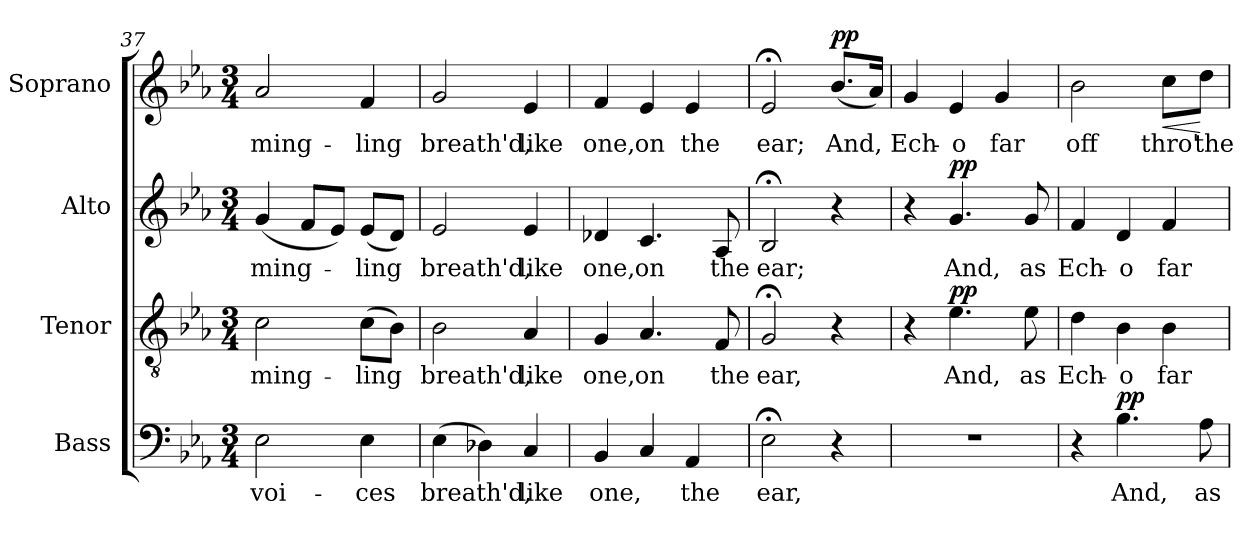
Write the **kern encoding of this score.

**kern	**text	**dynam	**kern	**text	**dynam	**kern	**text	**dynam	**kern	**text	**dynam
*part4	*part4	*part4	*part3	*part3	*part3	*part2	*part2	*part2	*part1	*part1	*part1
*staff4	*staff4	*staff4	*staff3	*staff3	*staff3	*staff2	*staff2	*staff2	*staff1	*staff1	*staff1
*I"Bass	*	*	*I"Tenor	*	*	*I"Alto	*	*	*I"Soprano	*	*
*I'B.	*	*	*I'T.	*	*	*I'A.	*	*	*I'S.	*	*
*clefF4	*	*	*clefGv2	*	*	*clefG2	*	*	*clefG2	*	*
*	*	*	*ITrd7c12	*	*	*	*	*	*	*	*
*k[b-e-a-]	*	*	*k[b-e-a-]	*	*	*k[b-e-a-]	*	*	*k[b-e-a-]	*	*
*E-:	*	*	*E-:	*	*	*E-:	*	*	*E-:	*	*
*M3/4	*	*	*M3/4	*	*	*M3/4	*	*	*M3/4	*	*
=37	=37	=37	=37	=37	=37	=37	=37	=37	=37	=37	=37
!	!LO:LY:b:color=#000000	!	!	!	!	!	!	!	!	!	!
!	!	!	!	!LO:LY:b:color=#000000	!	!	!	!	!	!	!
!	!	!	!	!	!	!	!LO:LY:b:color=#000000	!	!	!	!
!	!	!	!	!	!	!	!	!	!	!LO:LY:b:color=#000000	!
2E-i\	voi-	.	2Ci\	-ming-	.	(4gi/	-ming-	.	2a-i/	-ming-	.
.	.	.	.	.	.	8fi/L	.	.	.	.	.
.	.	.	.	.	.	8e-i/J)	.	.	.	.	.
!	!LO:LY:b:color=#000000	!	!	!	!	!	!	!	!	!	!
!	!	!	!	!LO:LY:b:color=#000000	!	!	!	!	!	!	!
!	!	!	!	!	!	!	!LO:LY:b:color=#000000	!	!	!	!
!	!	!	!	!	!	!	!	!	!	!LO:LY:b:color=#000000	!
4E-i\	-ces	.	(8Ci\L	-ling	.	(8e-i/L	-ling	.	4fi/	-ling	.
.	.	.	8BB-i\J)	.	.	8di/J)	.	.	.	.	.
=38	=38	=38	=38	=38	=38	=38	=38	=38	=38	=38	=38
!	!LO:LY:b:color=#000000	!	!	!	!	!	!	!	!	!	!
!	!	!	!	!LO:LY:b:color=#000000	!	!	!	!	!	!	!
!	!	!	!	!	!	!	!LO:LY:b:color=#000000	!	!	!	!
!	!	!	!	!	!	!	!	!	!	!LO:LY:b:color=#000000	!
(4E-i\	breath'd,	.	2BB-i\	breath'd,	.	2e-i/	breath'd,	.	2gi/	breath'd,	.
4D-Xi\)	.	.	.	.	.	.	.	.	.	.	.
!	!LO:LY:b:color=#000000	!	!	!	!	!	!	!	!	!	!
!	!	!	!	!LO:LY:b:color=#000000	!	!	!	!	!	!	!
!	!	!	!	!	!	!	!LO:LY:b:color=#000000	!	!	!	!
!	!	!	!	!	!	!	!	!	!	!LO:LY:b:color=#000000	!
4Ci/	like	.	4AA-i/	like	.	4e-i/	like	.	4e-i/	like	.
=39	=39	=39	=39	=39	=39	=39	=39	=39	=39	=39	=39
!	!LO:LY:b:color=#000000	!	!	!	!	!	!	!	!	!	!
!	!	!	!	!LO:LY:b:color=#000000	!	!	!	!	!	!	!
!	!	!	!	!	!	!	!LO:LY:b:color=#000000	!	!	!	!
!	!	!	!	!	!	!	!	!	!	!LO:LY:b:color=#000000	!
4BB-i/	one,	.	4GGi/	one,	.	4d-Xi/	one,	.	4fi/	one,	.
!	!	!	!	!LO:LY:b:color=#000000	!	!	!	!	!	!	!
!	!	!	!	!	!	!	!LO:LY:b:color=#000000	!	!	!	!
!	!	!	!	!	!	!	!	!	!	!LO:LY:b:color=#000000	!
4Ci/	.	.	4.AA-i/	on	.	4.ci/	on	.	4e-i/	on	.
!	!LO:LY:b:color=#000000	!	!	!	!	!	!	!	!	!	!
!	!	!	!	!	!	!	!	!	!	!LO:LY:b:color=#000000	!
4AA-i/	the	.	.	.	.	.	.	.	4e-i/	the	.
!	!	!	!	!LO:LY:b:color=#000000	!	!	!	!	!	!	!
!	!	!	!	!	!	!	!LO:LY:b:color=#000000	!	!	!	!
.	.	.	8FFi/	the	.	8A-i/	the	.	.	.	.
=40	=40	=40	=40	=40	=40	=40	=40	=40	=40	=40	=40
!	!LO:LY:b:color=#000000	!	!	!	!	!	!	!	!	!	!
!	!	!	!	!LO:LY:b:color=#000000	!	!	!	!	!	!	!
!	!	!	!	!	!	!	!LO:LY:b:color=#000000	!	!	!	!
!	!	!	!	!	!	!	!	!	!	!LO:LY:b:color=#000000	!
2E-;i\	ear,	.	2GG;i/	ear,	.	2B-;i/	ear;	.	2e-;i/	ear;	.
!	!	!	!	!	!	!	!	!	!	!LO:LY:b:color=#000000	!
4r	.	.	4r	.	.	4r	.	.	(8.b-i/L	And,	pp
.	.	.	.	.	.	.	.	.	16a-i/Jk)	.	.
=41	=41	=41	=41	=41	=41	=41	=41	=41	=41	=41	=41
!LO:N:vis=1	!	!	!	!	!	!	!	!	!	!	!
!	!	!	!	!	!	!	!	!	!	!LO:LY:b:color=#000000	!
2.r	.	.	4r	.	.	4r	.	.	4gi/	Ech-	.
!	!	!	!	!LO:LY:b:color=#000000	!	!	!	!	!	!	!
!	!	!	!	!	!	!	!LO:LY:b:color=#000000	!	!	!	!
!	!	!	!	!	!	!	!	!	!	!LO:LY:b:color=#000000	!
.	.	.	4.E-i\	And,	pp	4.gi/	And,	pp	4e-i/	-o	.
!	!	!	!	!	!	!	!	!	!	!LO:LY:b:color=#000000	!
.	.	.	.	.	.	.	.	.	4gi/	far	.
!	!	!	!	!LO:LY:b:color=#000000	!	!	!	!	!	!	!
!	!	!	!	!	!	!	!LO:LY:b:color=#000000	!	!	!	!
.	.	.	8E-i\	as	.	8gi/	as	.	.	.	.
!!LO:PB:g=z
=42	=42	=42	=42	=42	=42	=42	=42	=42	=42	=42	=42
!	!	!	!	!LO:LY:b:color=#000000	!	!	!	!	!	!	!
!	!	!	!	!	!	!	!LO:LY:b:color=#000000	!	!	!	!
!	!	!	!	!	!	!	!	!	!	!LO:LY:b:color=#000000	!
4r	.	.	4Di\	Ech-	.	4fi/	Ech-	.	2b-i\	off	.
!	!LO:LY:b:color=#000000	!	!	!	!	!	!	!	!	!	!
!	!	!	!	!LO:LY:b:color=#000000	!	!	!	!	!	!	!
!	!	!	!	!	!	!	!LO:LY:b:color=#000000	!	!	!	!
4.B-i\	And,	pp	4BB-i\	-o	.	4di/	-o	.	.	.	.
!	!	!	!	!LO:LY:b:color=#000000	!	!	!	!	!	!	!
!	!	!	!	!	!	!	!LO:LY:b:color=#000000	!	!	!	!
!	!	!	!	!	!	!	!	!	!	!LO:LY:b:color=#000000	!LO:HP:b
.	.	.	4BB-i\	far	.	4fi/	far	.	8cci\L	thro'	<
!	!LO:LY:b:color=#000000	!	!	!	!	!	!	!	!	!	!
!	!	!	!	!	!	!	!	!	!	!LO:LY:b:color=#000000	!
8A-i\	as	.	.	.	.	.	.	.	8ddi\J	the	[
=	=	=	=	=	=	=	=	=	=	=	=
*-	*-	*-	*-	*-	*-	*-	*-	*-	*-	*-	*-
